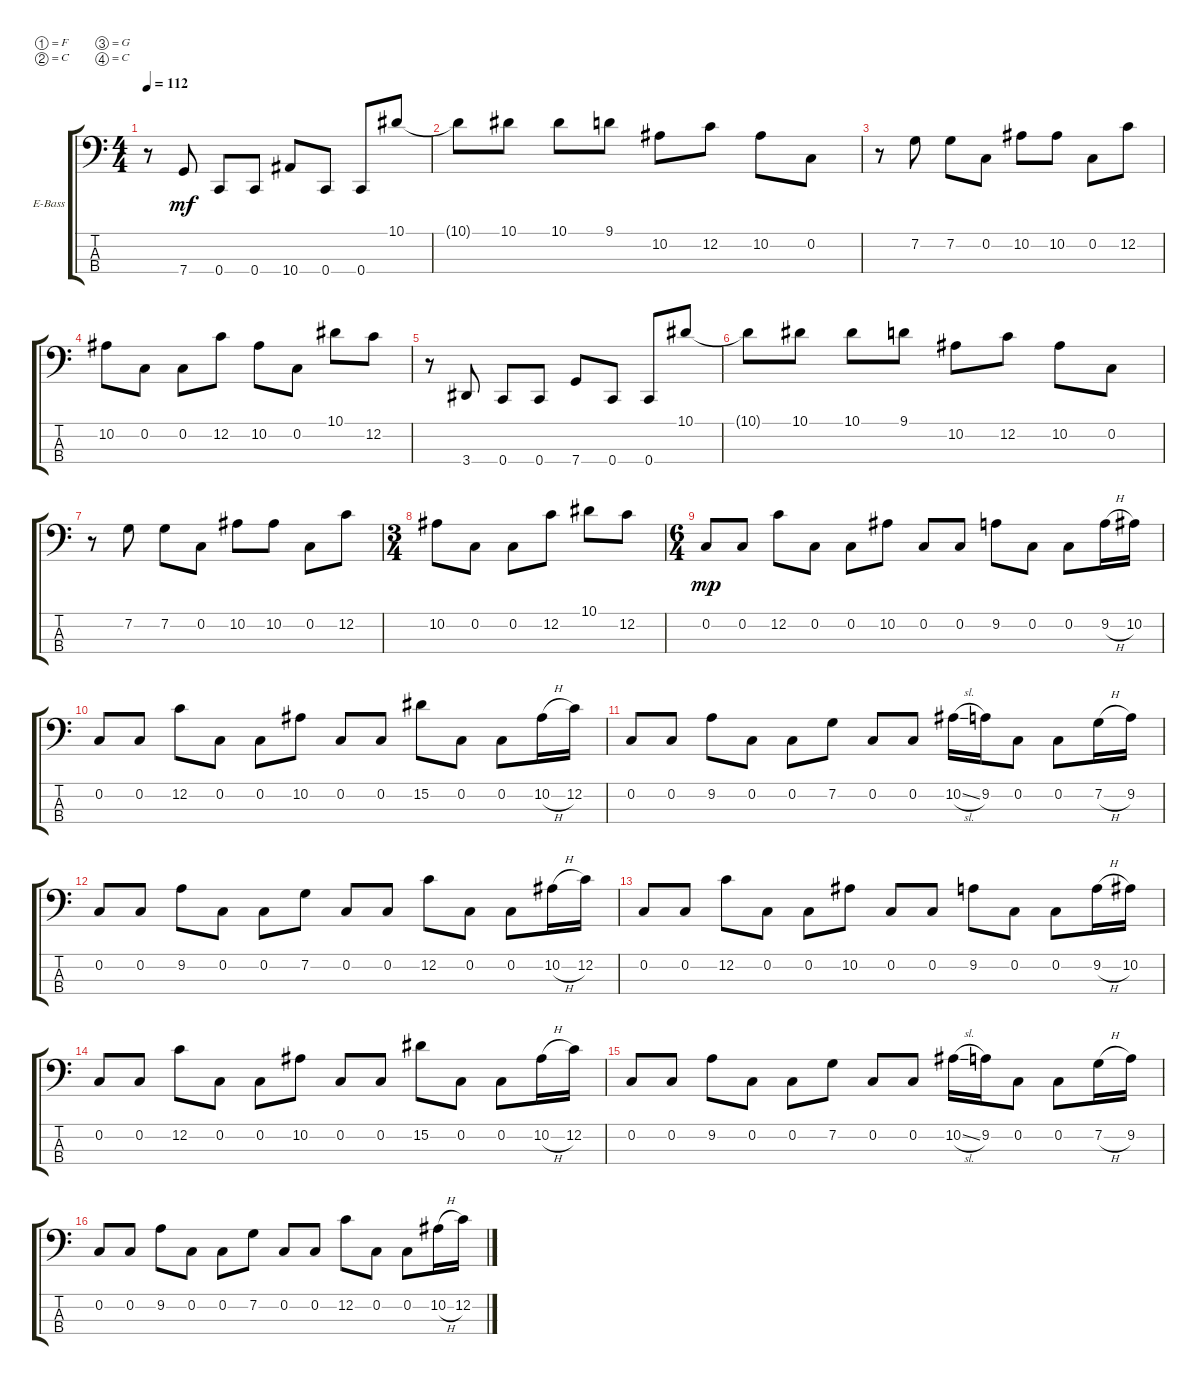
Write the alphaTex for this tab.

\defaultSystemsLayout 4
\bracketExtendMode groupsimilarinstruments
\firstSystemTrackNameOrientation horizontal
\otherSystemsTrackNameOrientation horizontal
\track ("Kristian - Bass" "E-Bass") {instrument electricbassfinger}
\staff {score tabs}
\tuning (F2 C2 G1 C1)
\ts (4 4)
\tempo 112
\clef f4
\ks c
r.8{dy mf} 7.4.8 0.4.8 0.4.8 10.4.8 0.4.8 0.4.8 10.1.8 |
10.1{t}.8 10.1.8 10.1.8 9.1.8 10.2.8 12.2.8 10.2.8 0.2.8 |
r.8 7.2.8 7.2.8 0.2.8 10.2.8 10.2.8 0.2.8 12.2.8 |
10.2.8 0.2.8 0.2.8 12.2.8 10.2.8 0.2.8 10.1.8 12.2.8 |
r.8 3.4.8 0.4.8 0.4.8 7.4.8 0.4.8 0.4.8 10.1.8 |
10.1{t}.8 10.1.8 10.1.8 9.1.8 10.2.8 12.2.8 10.2.8 0.2.8 |
r.8 7.2.8 7.2.8 0.2.8 10.2.8 10.2.8 0.2.8 12.2.8 |
\ts (3 4)
10.2.8 0.2.8 0.2.8 12.2.8 10.1.8 12.2.8 |
\ts (6 4)
0.2.8{dy mp} 0.2.8 12.2.8 0.2.8 0.2.8 10.2.8 0.2.8 0.2.8 9.2.8 0.2.8 0.2.8 9.2{h}.16 10.2.16 |
0.2.8 0.2.8 12.2.8 0.2.8 0.2.8 10.2.8 0.2.8 0.2.8 15.2.8 0.2.8 0.2.8 10.2{h}.16 12.2.16 |
0.2.8 0.2.8 9.2.8 0.2.8 0.2.8 7.2.8 0.2.8 0.2.8 10.2{sl}.16 9.2.16 0.2.8 0.2.8 7.2{h}.16 9.2.16 |
0.2.8 0.2.8 9.2.8 0.2.8 0.2.8 7.2.8 0.2.8 0.2.8 12.2.8 0.2.8 0.2.8 10.2{h}.16 12.2.16 |
0.2.8 0.2.8 12.2.8 0.2.8 0.2.8 10.2.8 0.2.8 0.2.8 9.2.8 0.2.8 0.2.8 9.2{h}.16 10.2.16 |
0.2.8 0.2.8 12.2.8 0.2.8 0.2.8 10.2.8 0.2.8 0.2.8 15.2.8 0.2.8 0.2.8 10.2{h}.16 12.2.16 |
0.2.8 0.2.8 9.2.8 0.2.8 0.2.8 7.2.8 0.2.8 0.2.8 10.2{sl}.16 9.2.16 0.2.8 0.2.8 7.2{h}.16 9.2.16 |
0.2.8 0.2.8 9.2.8 0.2.8 0.2.8 7.2.8 0.2.8 0.2.8 12.2.8 0.2.8 0.2.8 10.2{h}.16 12.2.16
